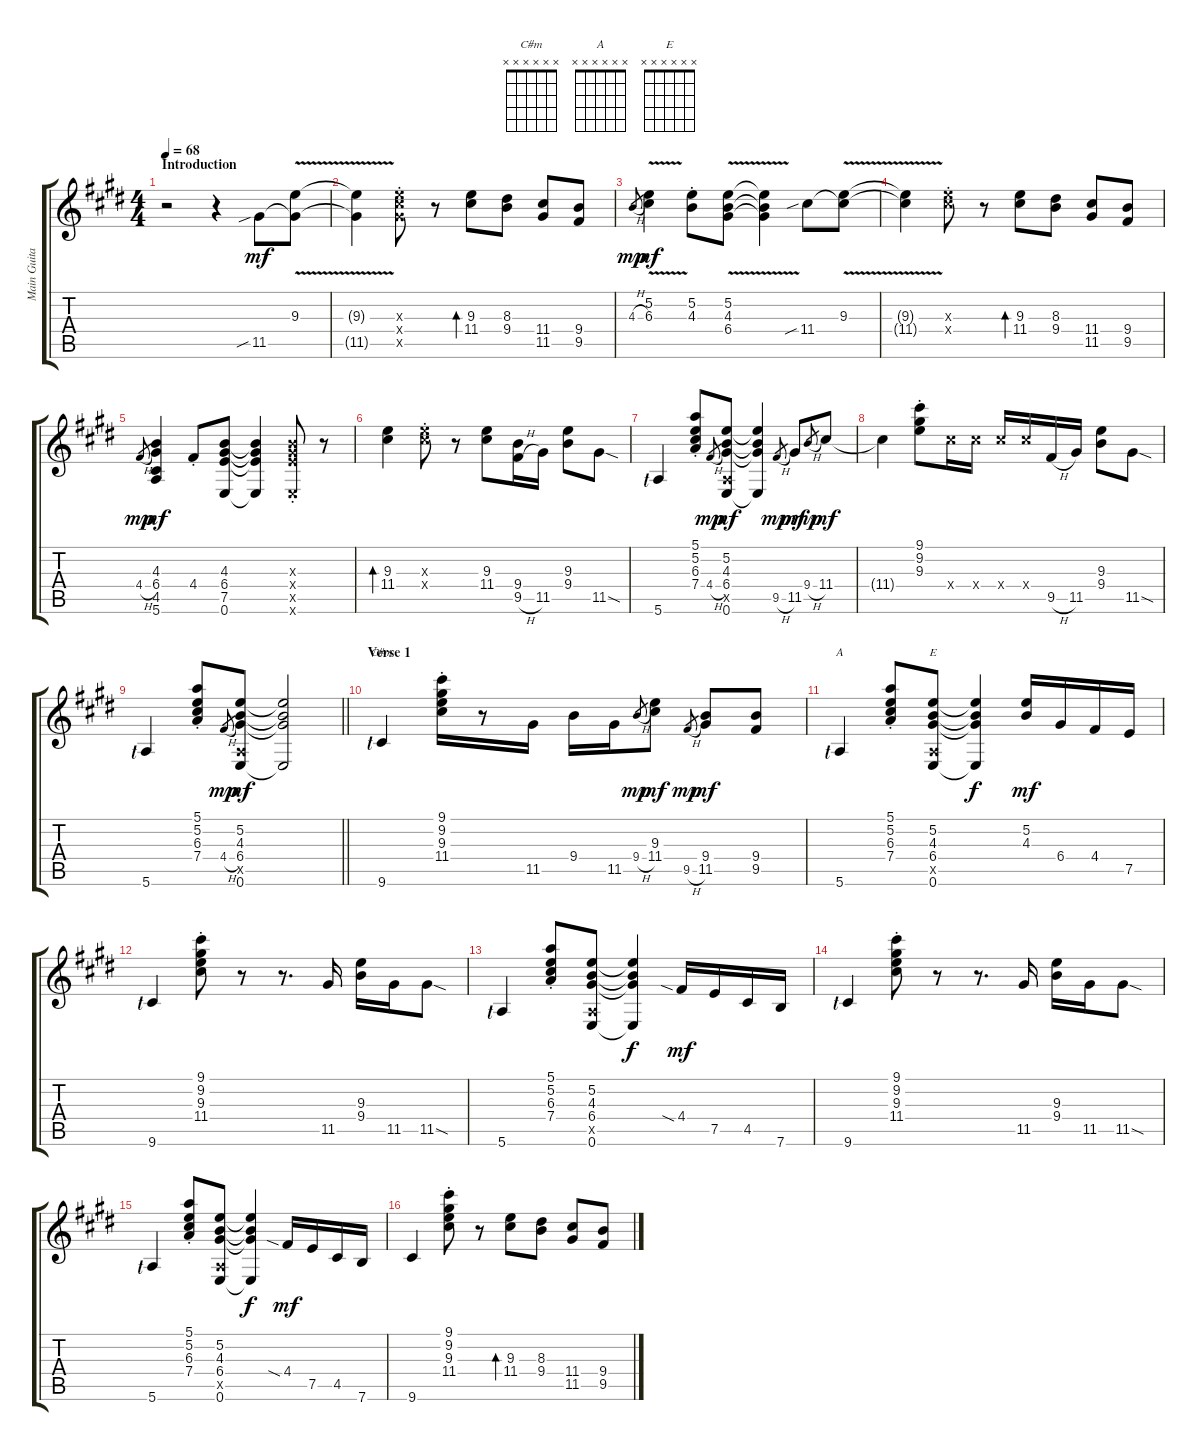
\track ("Main Guitar" "Main Guita") {instrument electricguitarclean}
\staff {score tabs}
\tuning (E4 B3 G3 D3 A2 E2) {hide}
\chord ("C#m" x x x x x x)
\chord ("A" x x x x x x)
\chord ("E" x x x x x x)
\ts (4 4)
\section ("" "Introduction")
\tempo 68
\clef g2
\ks e
r.2{dy mf instrument electricguitarclean} r.4 11.5{sib}.8 (9.3{v} 11.5{v t}).8 |
(9.3{t} 11.5{t}).4 (9.3{st x} 11.4{st x} 11.5{st x}).8 r.8 (9.3 11.4).8{bd 120} (8.3 9.4).8 (11.4 11.5).8 (9.4 9.5).8 |
4.3{h}.8{gr dy mp} (5.2{v} 6.3{v}).4{dy mf} (5.2{st} 4.3{st}).8 (5.2{v} 4.3{v} 6.4{v}).8 (5.2{t} 4.3{t} 6.4{t}).4 11.4{sib}.8 (9.3{v} 11.4{v t}).8 |
(9.3{t} 11.4{t}).4 (9.3{st x} 11.4{st x}).8 r.8 (9.3 11.4).8{bd 120} (8.3 9.4).8 (11.4 11.5).8 (9.4 9.5).8 |
4.4{h}.8{gr dy mp} (4.3 6.4 4.5 5.6).4{dy mf} 4.4{st}.8 (4.3 6.4 7.5 0.6).8 (4.3{t} 6.4{t} 7.5{t} 0.6{t}).4 (4.3{st x} 6.4{st x} 7.5{st x} 0.6{st x}).8 r.8 |
(9.3 11.4).4{bd 120} (9.3{st x} 11.4{st x}).8 r.8 (9.3 11.4).8 (9.4 9.5{h}).16 11.5.16 (9.3 9.4).8 11.5{sod}.8 |
5.6{lf 1}.4 (5.1{st} 5.2{st} 6.3{st} 7.4{st}).8 4.4{h}.8{gr dy mp} (5.2 4.3 6.4 0.5{x} 0.6).8{dy mf} (5.2{t} 4.3{t} 6.4{t} 0.6{t}).4 9.5{h}.8{gr dy mp} 11.5.8{dy mf} 9.4{h}.8{gr dy mp} 11.4.8{dy mf} |
11.4{t}.4 (9.1{st} 9.2{st} 9.3{st}).8 11.4{x}.16 11.4{x}.16 11.4{x}.16 11.4{x}.16 9.5{h}.16 11.5.16 (9.3 9.4).8 11.5{sod}.8 |
\barLineRight lightlight
5.6{lf 1}.4 (5.1{st} 5.2{st} 6.3{st} 7.4{st}).8 4.4{h}.8{gr dy mp} (5.2 4.3 6.4 0.5{x} 0.6).8{dy mf} (5.2{t} 4.3{t} 6.4{t} 0.6{t}).2 |
\section ("" "Verse 1")
9.6{lf 1}.4{ch "C#m"} (9.1{st} 9.2 9.3 11.4).16 r.8 11.5.16 9.4.16 11.5.16 9.4{h}.8{gr dy mp} (9.3 11.4).8{dy mf} 9.5{h}.8{gr dy mp} (9.4 11.5).8{dy mf} (9.4 9.5).8 |
5.6{lf 1}.4{ch "A"} (5.1{st} 5.2{st} 6.3{st} 7.4{st}).8 (5.2 4.3 6.4 0.5{x} 0.6).8{ch "E"} (5.2{t} 4.3{t} 6.4{t} 0.6{t}).4{dy f} (5.2 4.3).16{dy mf} 6.4.16 4.4.16 7.5.16 |
9.6{lf 1}.4 (9.1{st} 9.2{st} 9.3{st} 11.4{st}).8 r.8 r.8{d} 11.5.16 (9.3 9.4).16 11.5.16 11.5{sod}.8 |
5.6{lf 1}.4 (5.1{st} 5.2{st} 6.3{st} 7.4{st}).8 (5.2 4.3 6.4 0.5{x} 0.6).8 (5.2{t} 4.3{t} 6.4{t} 0.6{t}).4{dy f} 4.4{sia}.16{dy mf} 7.5.16 4.5.16 7.6.16 |
9.6{lf 1}.4 (9.1{st} 9.2{st} 9.3{st} 11.4{st}).8 r.8 r.8{d} 11.5.16 (9.3 9.4).16 11.5.16 11.5{sod}.8 |
5.6{lf 1}.4 (5.1{st} 5.2{st} 6.3{st} 7.4{st}).8 (5.2 4.3 6.4 0.5{x} 0.6).8 (5.2{t} 4.3{t} 6.4{t} 0.6{t}).4{dy f} 4.4{sia}.16{dy mf} 7.5.16 4.5.16 7.6.16 |
9.6.4 (9.1{st} 9.2{st} 9.3{st} 11.4{st}).8 r.8 (9.3 11.4).8{bd 120} (8.3 9.4).8 (11.4 11.5).8 (9.4 9.5).8
